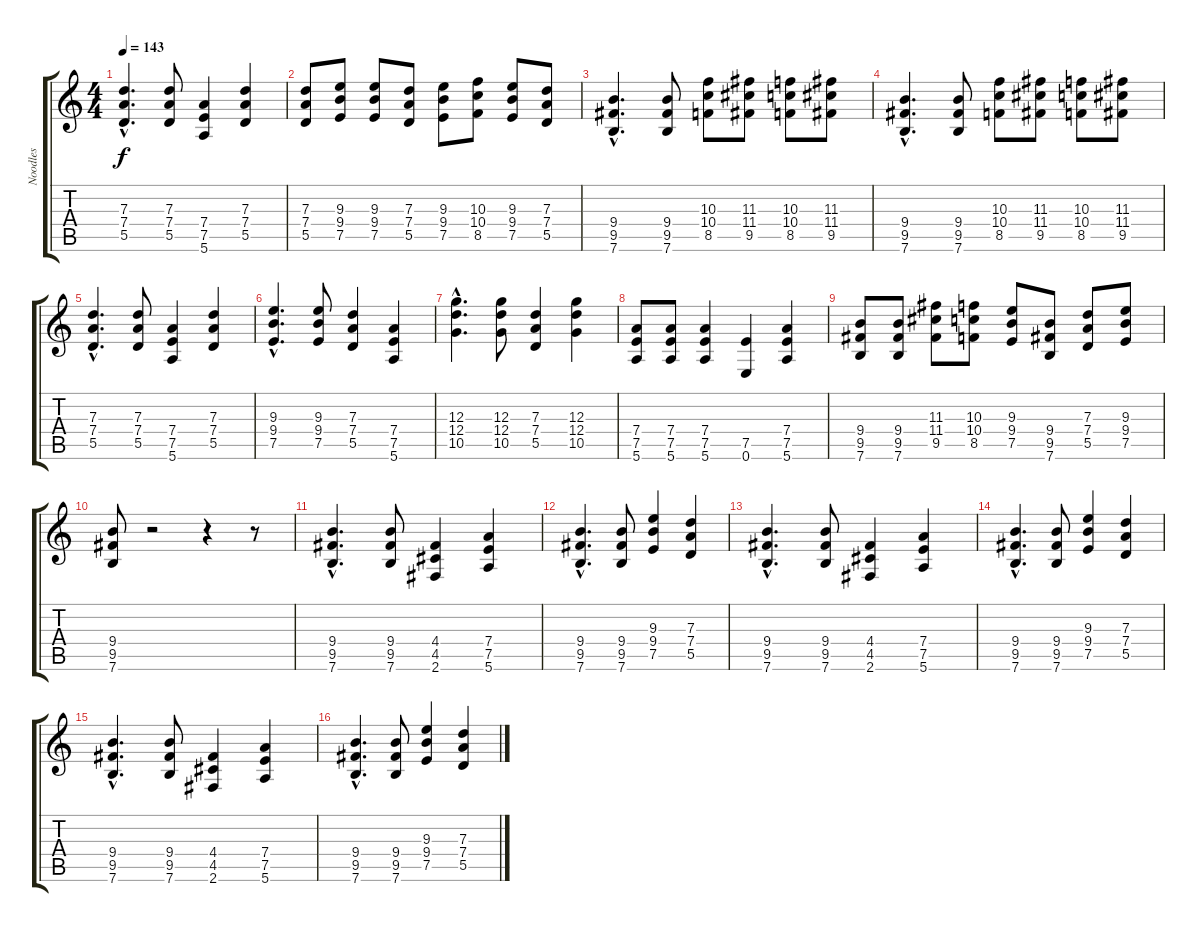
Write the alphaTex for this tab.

\track ("Noodles" "Noodles") {instrument distortionguitar}
\staff {score tabs}
\tuning (E4 B3 G3 D3 A2 E2) {hide}
\ts (4 4)
\tempo 143
\clef g2
\ks c
(7.3{hac} 7.4{hac} 5.5{hac}).4{d dy f} (7.3 7.4 5.5).8 (7.4 7.5 5.6).4 (7.3 7.4 5.5).4 |
(7.3 7.4 5.5).8 (9.3 9.4 7.5).8 (9.3 9.4 7.5).8 (7.3 7.4 5.5).8 (9.3 9.4 7.5).8 (10.3 10.4 8.5).8 (9.3 9.4 7.5).8 (7.3 7.4 5.5).8 |
(9.4{hac} 9.5{hac} 7.6{hac}).4{d} (9.4 9.5 7.6).8 (10.3 10.4 8.5).8 (11.3 11.4 9.5).8 (10.3 10.4 8.5).8 (11.3 11.4 9.5).8 |
(9.4{hac} 9.5{hac} 7.6{hac}).4{d} (9.4 9.5 7.6).8 (10.3 10.4 8.5).8 (11.3 11.4 9.5).8 (10.3 10.4 8.5).8 (11.3 11.4 9.5).8 |
(7.3{hac} 7.4{hac} 5.5{hac}).4{d} (7.3 7.4 5.5).8 (7.4 7.5 5.6).4 (7.3 7.4 5.5).4 |
(9.3{hac} 9.4{hac} 7.5{hac}).4{d} (9.3 9.4 7.5).8 (7.3 7.4 5.5).4 (7.4 7.5 5.6).4 |
(12.3{hac} 12.4{hac} 10.5{hac}).4{d} (12.3 12.4 10.5).8 (7.3 7.4 5.5).4 (12.3 12.4 10.5).4 |
(7.4 7.5 5.6).8 (7.4 7.5 5.6).8 (7.4 7.5 5.6).4 (7.5 0.6).4 (7.4 7.5 5.6).4 |
(9.4 9.5 7.6).8 (9.4 9.5 7.6).8 (11.3 11.4 9.5).8 (10.3 10.4 8.5).8 (9.3 9.4 7.5).8 (9.4 9.5 7.6).8 (7.3 7.4 5.5).8 (9.3 9.4 7.5).8 |
(9.4 9.5 7.6).8 r.2 r.4 r.8 |
(9.4{hac} 9.5{hac} 7.6{hac}).4{d} (9.4 9.5 7.6).8 (4.4 4.5 2.6).4 (7.4 7.5 5.6).4 |
(9.4{hac} 9.5{hac} 7.6{hac}).4{d} (9.4 9.5 7.6).8 (9.3 9.4 7.5).4 (7.3 7.4 5.5).4 |
(9.4{hac} 9.5{hac} 7.6{hac}).4{d} (9.4 9.5 7.6).8 (4.4 4.5 2.6).4 (7.4 7.5 5.6).4 |
(9.4{hac} 9.5{hac} 7.6{hac}).4{d} (9.4 9.5 7.6).8 (9.3 9.4 7.5).4 (7.3 7.4 5.5).4 |
(9.4{hac} 9.5{hac} 7.6{hac}).4{d} (9.4 9.5 7.6).8 (4.4 4.5 2.6).4 (7.4 7.5 5.6).4 |
(9.4{hac} 9.5{hac} 7.6{hac}).4{d} (9.4 9.5 7.6).8 (9.3 9.4 7.5).4 (7.3 7.4 5.5).4
